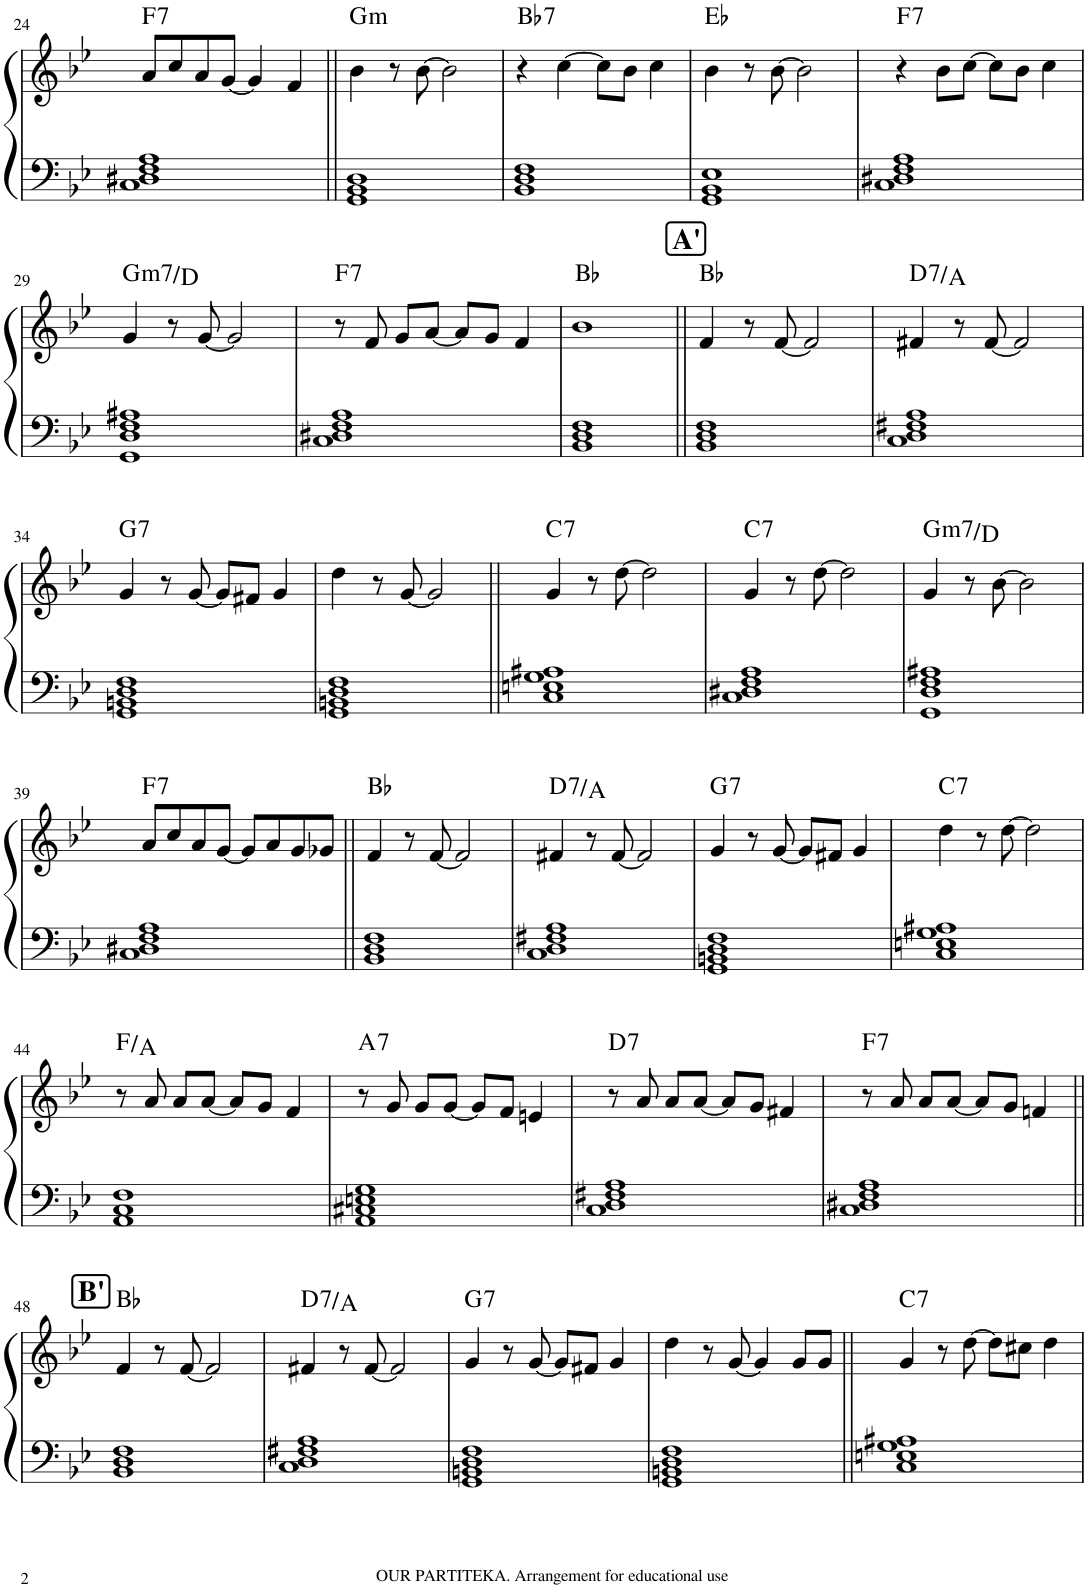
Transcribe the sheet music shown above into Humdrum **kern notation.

**kern	**kern	**harte
*part1	*part1	*part1
*staff2	*staff1	*
*I"Piano	*	*
*I'Pno.	*	*
!!LO:PB:g=z
*clefF4	*clefG2	*
*k[b-e-]	*k[b-e-]	*
*M4/4	*M4/4	*
=24	=24	=24
!	!	!LO:H:kt=7
1C 1D#X 1F 1A	8a/L	F:7
.	8cc/	.
.	8a/	.
.	[<8g/J	.
.	4g/]	.
.	4f/	.
=25||	=25||	=25||
!	!	!LO:H:kt=m
1GG 1BB- 1D	4b-\	G:min
.	8r	.
.	[>8b-\	.
.	2b-\]	.
=26	=26	=26
!	!	!LO:H:kt=7
1BB- 1D 1F	4r	Bb:7
.	[>4cc\	.
.	8cc\L]	.
.	8b-\J	.
.	4cc\	.
=27	=27	=27
1GG 1BB- 1E-	4b-\	Eb:maj
.	8r	.
.	[>8b-\	.
.	2b-\]	.
=28	=28	=28
!	!	!LO:H:kt=7
1C 1D#X 1F 1A	4r	F:7
.	8b-\L	.
.	[>8cc\J	.
.	8cc\L]	.
.	8b-\J	.
.	4cc\	.
!!LO:LB:g=z
=29	=29	=29
!	!	!LO:H:kt=m7
1GG 1D 1F 1A#X	4g/	G:min7/5
.	8r	.
.	[<8g/	.
.	2g/]	.
=30	=30	=30
!	!	!LO:H:kt=7
1C 1D#X 1F 1A	8r	F:7
.	8f/	.
.	8g/L	.
.	[<8a/J	.
.	8a/L]	.
.	8g/J	.
.	4f/	.
=31	=31	=31
1BB- 1D 1F	1b-	Bb:maj
!!LO:REH:place=s1:a:B:cj:fs=14:t=A'
=32||	=32||	=32||
1BB- 1D 1F	4f/	Bb:maj
.	8r	.
.	[<8f/	.
.	2f/]	.
=33	=33	=33
!	!	!LO:H:kt=7
1C 1D 1F#X 1A	4f#X/	D:7/5
.	8r	.
.	[<8f#/	.
.	2f#/]	.
!!LO:LB:g=z
=34	=34	=34
!	!	!LO:H:kt=7
1GG 1BBn 1D 1F	4g/	G:7
.	8r	.
.	[<8g/	.
.	8g/L]	.
.	8f#X/J	.
.	4g/	.
=35	=35	=35
1GG 1BBn 1D 1F	4dd\	.
.	8r	.
.	[<8g/	.
.	2g/]	.
=36||	=36||	=36||
!	!	!LO:H:kt=7
1C 1En 1G 1A#X	4g/	C:7
.	8r	.
.	[>8dd\	.
.	2dd\]	.
=37	=37	=37
!	!	!LO:H:kt=7
1C 1D#X 1F 1A	4g/	C:7
.	8r	.
.	[>8dd\	.
.	2dd\]	.
=38	=38	=38
!	!	!LO:H:kt=m7
1GG 1D 1F 1A#X	4g/	G:min7/5
.	8r	.
.	[>8b-\	.
.	2b-\]	.
!!LO:LB:g=z
=39	=39	=39
!	!	!LO:H:kt=7
1C 1D#X 1F 1A	8a/L	F:7
.	8cc/	.
.	8a/	.
.	[<8g/J	.
.	8g/L]	.
.	8a/	.
.	8g/	.
.	8g-X/J	.
=40||	=40||	=40||
1BB- 1D 1F	4f/	Bb:maj
.	8r	.
.	[<8f/	.
.	2f/]	.
=41	=41	=41
!	!	!LO:H:kt=7
1C 1D 1F#X 1A	4f#X/	D:7/5
.	8r	.
.	[<8f#/	.
.	2f#/]	.
=42	=42	=42
!	!	!LO:H:kt=7
1GG 1BBn 1D 1F	4g/	G:7
.	8r	.
.	[<8g/	.
.	8g/L]	.
.	8f#X/J	.
.	4g/	.
=43	=43	=43
!	!	!LO:H:kt=7
1C 1En 1G 1A#X	4dd\	C:7
.	8r	.
.	[>8dd\	.
.	2dd\]	.
!!LO:LB:g=z
=44	=44	=44
1AA 1C 1F	8r	F:maj/3
.	8a/	.
.	8a/L	.
.	[<8a/J	.
.	8a/L]	.
.	8g/J	.
.	4f/	.
=45	=45	=45
!	!	!LO:H:kt=7
1AA 1C#X 1En 1G	8r	A:7
.	8g/	.
.	8g/L	.
.	[<8g/J	.
.	8g/L]	.
.	8f/J	.
.	4en/	.
=46	=46	=46
!	!	!LO:H:kt=7
1C 1D 1F#X 1A	8r	D:7
.	8a/	.
.	8a/L	.
.	[<8a/J	.
.	8a/L]	.
.	8g/J	.
.	4f#X/	.
=47	=47	=47
!	!	!LO:H:kt=7
1C 1D#X 1F 1A	8r	F:7
.	8a/	.
.	8a/L	.
.	[<8a/J	.
.	8a/L]	.
.	8g/J	.
.	4fn/	.
!!LO:LB:g=z
!!LO:REH:place=s1:a:B:cj:fs=14:t=B'
=48||	=48||	=48||
1BB- 1D 1F	4f/	Bb:maj
.	8r	.
.	[<8f/	.
.	2f/]	.
=49	=49	=49
!	!	!LO:H:kt=7
1C 1D 1F#X 1A	4f#X/	D:7/5
.	8r	.
.	[<8f#/	.
.	2f#/]	.
=50	=50	=50
!	!	!LO:H:kt=7
1GG 1BBn 1D 1F	4g/	G:7
.	8r	.
.	[<8g/	.
.	8g/L]	.
.	8f#X/J	.
.	4g/	.
=51	=51	=51
1GG 1BBn 1D 1F	4dd\	.
.	8r	.
.	[<8g/	.
.	4g/]	.
.	8g/L	.
.	8g/J	.
=52||	=52||	=52||
!	!	!LO:H:kt=7
1C 1En 1G 1A#X	4g/	C:7
.	8r	.
.	[>8dd\	.
.	8dd\L]	.
.	8cc#X\J	.
.	4dd\	.
=	=	=
*-	*-	*-
